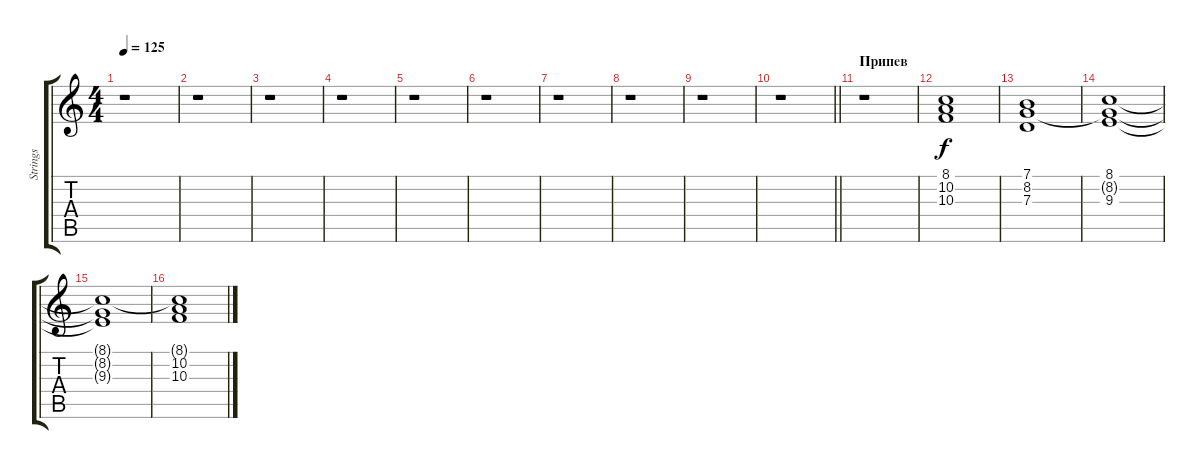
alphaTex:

\track ("Strings" "Strings") {instrument stringensemble1}
\staff {score tabs}
\tuning (E4 B3 G3 D3 A2 E2) {hide}
\ts (4 4)
\tempo 125
\clef g2
\ks c
r.1{dy f} |
r.1 |
r.1 |
r.1 |
r.1 |
r.1 |
r.1 |
r.1 |
r.1 |
\barLineRight lightlight
r.1 |
\section ("" "Припев")
r.1 |
(8.1 10.2 10.3).1 |
(7.1 8.2 7.3).1 |
(8.1 8.2{t} 9.3).1 |
(8.1{t} 8.2{t} 9.3{t}).1 |
(8.1{t} 10.2 10.3).1
